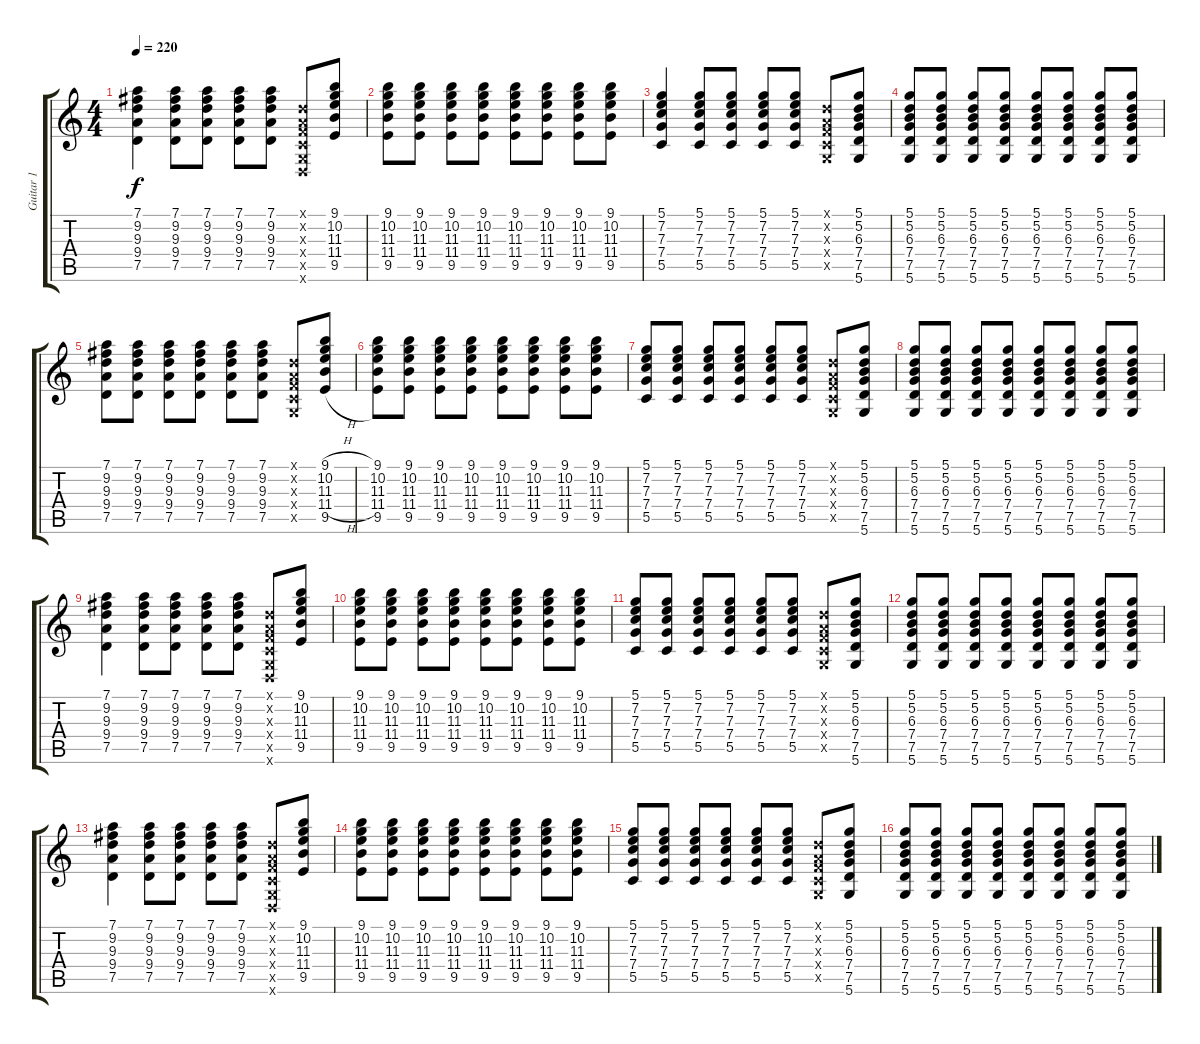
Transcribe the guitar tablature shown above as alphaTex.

\track ("Guitar 1" "Guitar 1") {instrument acousticguitarsteel}
\staff {score tabs}
\tuning (D4 A3 F3 C3 G2 D2) {hide}
\ts (4 4)
\tempo 220
\clef g2
\ks c
(7.1 9.2 9.3 9.4 7.5).4{dy f} (7.1 9.2 9.3 9.4 7.5).8 (7.1 9.2 9.3 9.4 7.5).8 (7.1 9.2 9.3 9.4 7.5).8 (7.1 9.2 9.3 9.4 7.5).8 (0.1{x} 0.2{x} 0.3{x} 0.4{x} 0.5{x} 0.6{x}).8 (9.1 10.2 11.3 11.4 9.5).8 |
(9.1 10.2 11.3 11.4 9.5).8 (9.1 10.2 11.3 11.4 9.5).8 (9.1 10.2 11.3 11.4 9.5).8 (9.1 10.2 11.3 11.4 9.5).8 (9.1 10.2 11.3 11.4 9.5).8 (9.1 10.2 11.3 11.4 9.5).8 (9.1 10.2 11.3 11.4 9.5).8 (9.1 10.2 11.3 11.4 9.5).8 |
(5.1 7.2 7.3 7.4 5.5).4 (5.1 7.2 7.3 7.4 5.5).8 (5.1 7.2 7.3 7.4 5.5).8 (5.1 7.2 7.3 7.4 5.5).8 (5.1 7.2 7.3 7.4 5.5).8 (0.1{x} 0.2{x} 0.3{x} 0.4{x} 0.5{x}).8 (5.1 5.2 6.3 7.4 7.5 5.6).8 |
(5.1 5.2 6.3 7.4 7.5 5.6).8 (5.1 5.2 6.3 7.4 7.5 5.6).8 (5.1 5.2 6.3 7.4 7.5 5.6).8 (5.1 5.2 6.3 7.4 7.5 5.6).8 (5.1 5.2 6.3 7.4 7.5 5.6).8 (5.1 5.2 6.3 7.4 7.5 5.6).8 (5.1 5.2 6.3 7.4 7.5 5.6).8 (5.1 5.2 6.3 7.4 7.5 5.6).8 |
(7.1 9.2 9.3 9.4 7.5).8 (7.1 9.2 9.3 9.4 7.5).8 (7.1 9.2 9.3 9.4 7.5).8 (7.1 9.2 9.3 9.4 7.5).8 (7.1 9.2 9.3 9.4 7.5).8 (7.1 9.2 9.3 9.4 7.5).8 (0.1{x} 0.2{x} 0.3{x} 0.4{x} 0.5{x}).8 (9.1{h} 10.2{h} 11.3{h} 11.4{h} 9.5{h}).8 |
(9.1 10.2 11.3 11.4 9.5).8 (9.1 10.2 11.3 11.4 9.5).8 (9.1 10.2 11.3 11.4 9.5).8 (9.1 10.2 11.3 11.4 9.5).8 (9.1 10.2 11.3 11.4 9.5).8 (9.1 10.2 11.3 11.4 9.5).8 (9.1 10.2 11.3 11.4 9.5).8 (9.1 10.2 11.3 11.4 9.5).8 |
(5.1 7.2 7.3 7.4 5.5).8 (5.1 7.2 7.3 7.4 5.5).8 (5.1 7.2 7.3 7.4 5.5).8 (5.1 7.2 7.3 7.4 5.5).8 (5.1 7.2 7.3 7.4 5.5).8 (5.1 7.2 7.3 7.4 5.5).8 (0.1{x} 0.2{x} 0.3{x} 0.4{x} 0.5{x}).8 (5.1 5.2 6.3 7.4 7.5 5.6).8 |
(5.1 5.2 6.3 7.4 7.5 5.6).8 (5.1 5.2 6.3 7.4 7.5 5.6).8 (5.1 5.2 6.3 7.4 7.5 5.6).8 (5.1 5.2 6.3 7.4 7.5 5.6).8 (5.1 5.2 6.3 7.4 7.5 5.6).8 (5.1 5.2 6.3 7.4 7.5 5.6).8 (5.1 5.2 6.3 7.4 7.5 5.6).8 (5.1 5.2 6.3 7.4 7.5 5.6).8 |
(7.1 9.2 9.3 9.4 7.5).4 (7.1 9.2 9.3 9.4 7.5).8 (7.1 9.2 9.3 9.4 7.5).8 (7.1 9.2 9.3 9.4 7.5).8 (7.1 9.2 9.3 9.4 7.5).8 (0.1{x} 0.2{x} 0.3{x} 0.4{x} 0.5{x} 0.6{x}).8 (9.1 10.2 11.3 11.4 9.5).8 |
(9.1 10.2 11.3 11.4 9.5).8 (9.1 10.2 11.3 11.4 9.5).8 (9.1 10.2 11.3 11.4 9.5).8 (9.1 10.2 11.3 11.4 9.5).8 (9.1 10.2 11.3 11.4 9.5).8 (9.1 10.2 11.3 11.4 9.5).8 (9.1 10.2 11.3 11.4 9.5).8 (9.1 10.2 11.3 11.4 9.5).8 |
(5.1 7.2 7.3 7.4 5.5).8 (5.1 7.2 7.3 7.4 5.5).8 (5.1 7.2 7.3 7.4 5.5).8 (5.1 7.2 7.3 7.4 5.5).8 (5.1 7.2 7.3 7.4 5.5).8 (5.1 7.2 7.3 7.4 5.5).8 (0.1{x} 0.2{x} 0.3{x} 0.4{x} 0.5{x}).8 (5.1 5.2 6.3 7.4 7.5 5.6).8 |
(5.1 5.2 6.3 7.4 7.5 5.6).8 (5.1 5.2 6.3 7.4 7.5 5.6).8 (5.1 5.2 6.3 7.4 7.5 5.6).8 (5.1 5.2 6.3 7.4 7.5 5.6).8 (5.1 5.2 6.3 7.4 7.5 5.6).8 (5.1 5.2 6.3 7.4 7.5 5.6).8 (5.1 5.2 6.3 7.4 7.5 5.6).8 (5.1 5.2 6.3 7.4 7.5 5.6).8 |
(7.1 9.2 9.3 9.4 7.5).4 (7.1 9.2 9.3 9.4 7.5).8 (7.1 9.2 9.3 9.4 7.5).8 (7.1 9.2 9.3 9.4 7.5).8 (7.1 9.2 9.3 9.4 7.5).8 (0.1{x} 0.2{x} 0.3{x} 0.4{x} 0.5{x} 0.6{x}).8 (9.1 10.2 11.3 11.4 9.5).8 |
(9.1 10.2 11.3 11.4 9.5).8 (9.1 10.2 11.3 11.4 9.5).8 (9.1 10.2 11.3 11.4 9.5).8 (9.1 10.2 11.3 11.4 9.5).8 (9.1 10.2 11.3 11.4 9.5).8 (9.1 10.2 11.3 11.4 9.5).8 (9.1 10.2 11.3 11.4 9.5).8 (9.1 10.2 11.3 11.4 9.5).8 |
(5.1 7.2 7.3 7.4 5.5).8 (5.1 7.2 7.3 7.4 5.5).8 (5.1 7.2 7.3 7.4 5.5).8 (5.1 7.2 7.3 7.4 5.5).8 (5.1 7.2 7.3 7.4 5.5).8 (5.1 7.2 7.3 7.4 5.5).8 (0.1{x} 0.2{x} 0.3{x} 0.4{x} 0.5{x}).8 (5.1 5.2 6.3 7.4 7.5 5.6).8 |
(5.1 5.2 6.3 7.4 7.5 5.6).8 (5.1 5.2 6.3 7.4 7.5 5.6).8 (5.1 5.2 6.3 7.4 7.5 5.6).8 (5.1 5.2 6.3 7.4 7.5 5.6).8 (5.1 5.2 6.3 7.4 7.5 5.6).8 (5.1 5.2 6.3 7.4 7.5 5.6).8 (5.1 5.2 6.3 7.4 7.5 5.6).8 (5.1 5.2 6.3 7.4 7.5 5.6).8
